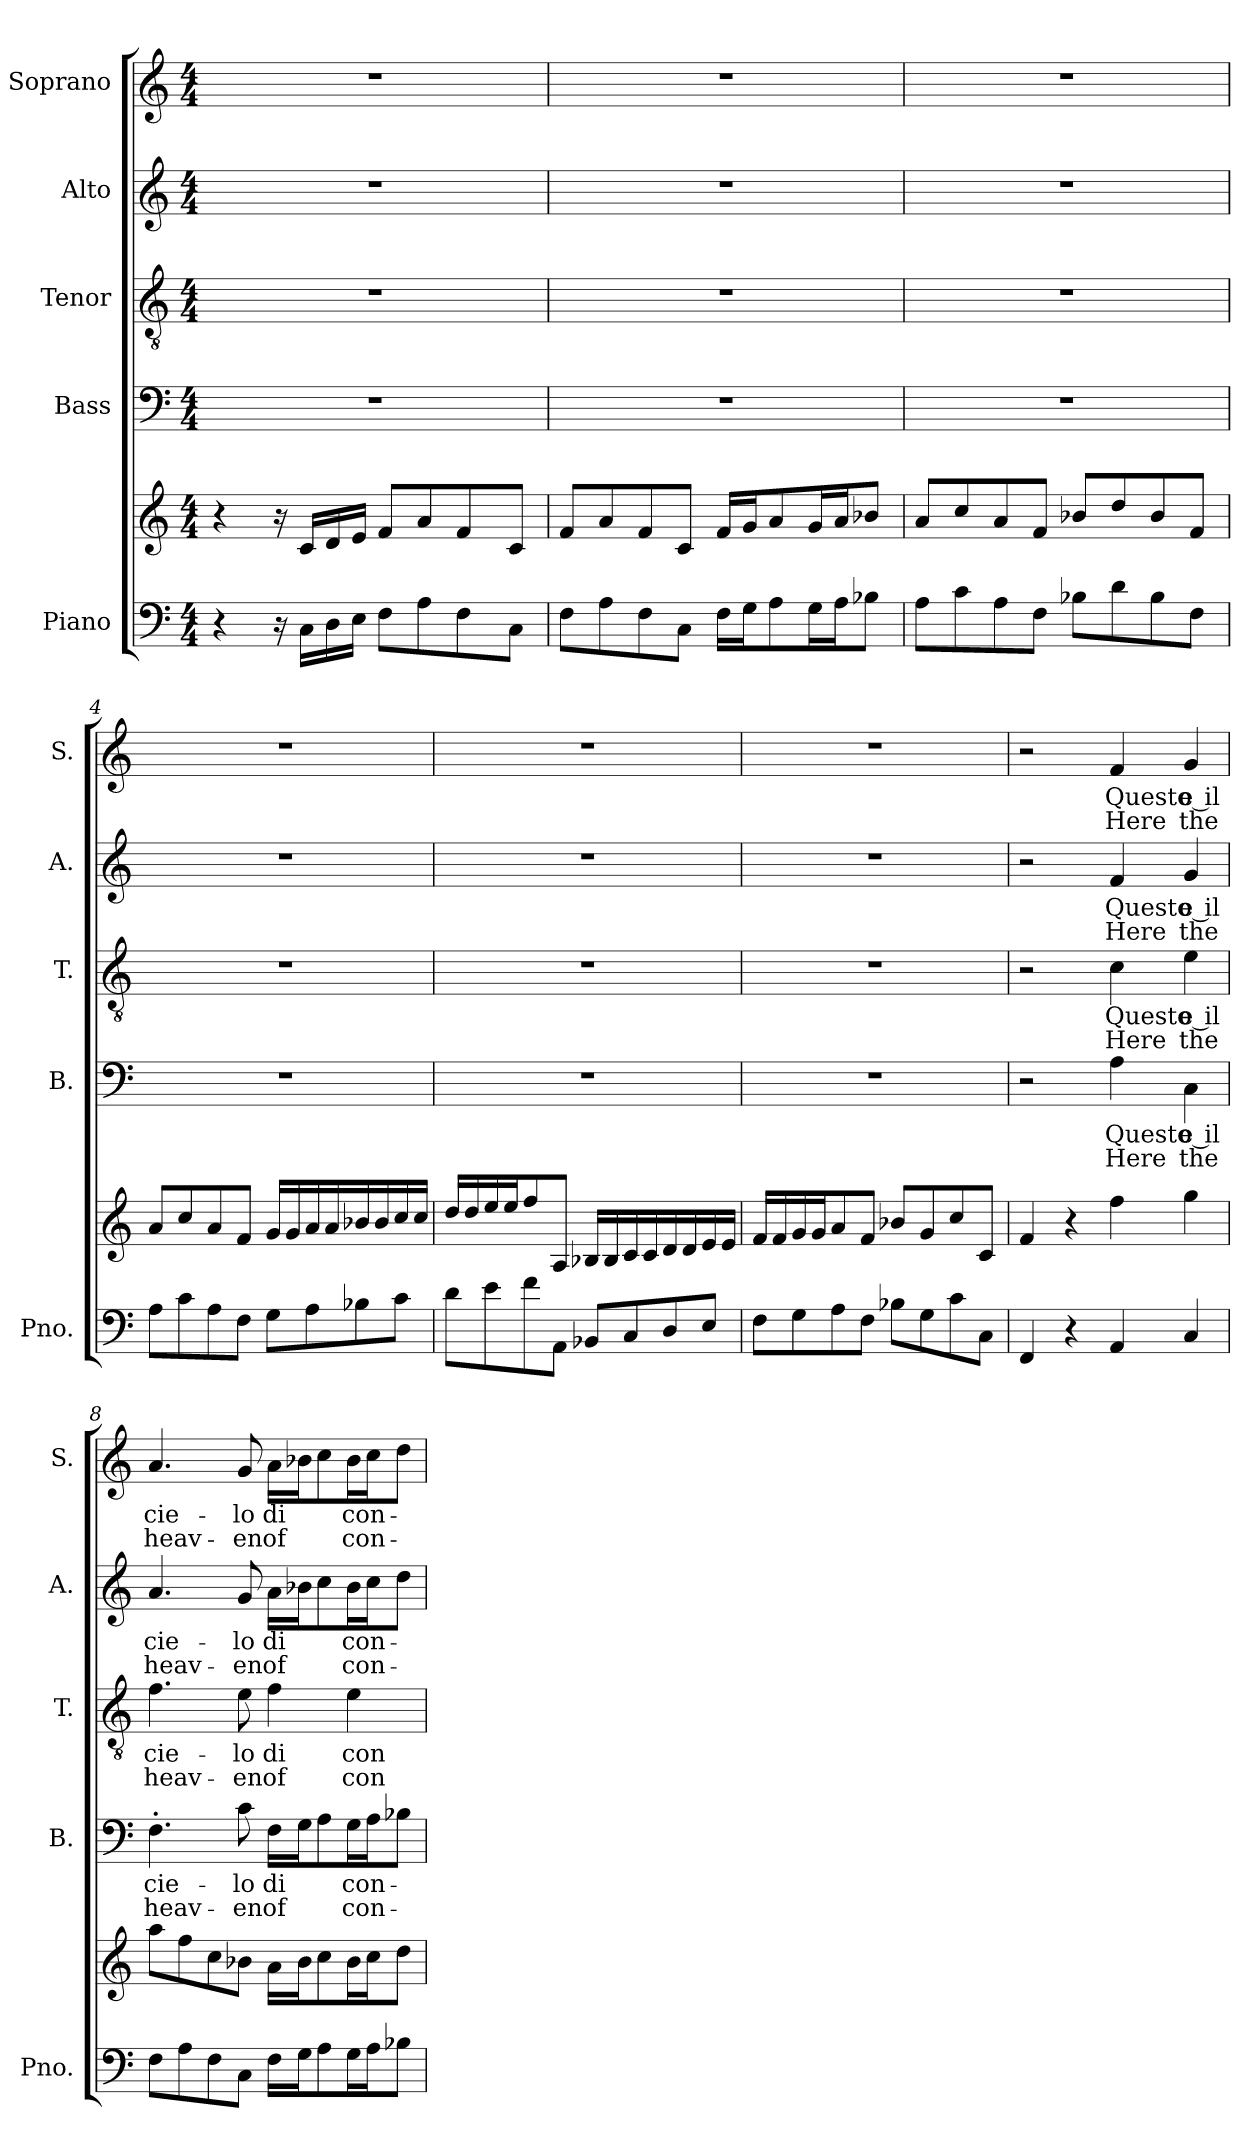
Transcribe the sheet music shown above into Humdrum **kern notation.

**kern	**kern	**kern	**text	**text	**kern	**text	**text	**kern	**text	**text	**kern	**text	**text
*part5	*part5	*part4	*part4	*part4	*part3	*part3	*part3	*part2	*part2	*part2	*part1	*part1	*part1
*staff6	*staff5	*staff4	*staff4	*staff4	*staff3	*staff3	*staff3	*staff2	*staff2	*staff2	*staff1	*staff1	*staff1
*I"Piano	*	*I"Bass	*	*	*I"Tenor	*	*	*I"Alto	*	*	*I"Soprano	*	*
*I'Pno.	*	*I'B.	*	*	*I'T.	*	*	*I'A.	*	*	*I'S.	*	*
*clefF4	*clefG2	*clefF4	*	*	*clefGv2	*	*	*clefG2	*	*	*clefG2	*	*
*k[]	*k[]	*k[]	*	*	*k[]	*	*	*k[]	*	*	*k[]	*	*
*M4/4	*M4/4	*M4/4	*	*	*M4/4	*	*	*M4/4	*	*	*M4/4	*	*
=1	=1	=1	=1	=1	=1	=1	=1	=1	=1	=1	=1	=1	=1
*	*	*	*	*	*	*	*	*	*	*	*^	*	*
4r	4r	1r	.	.	1r	.	.	1r	.	.	1r	4ryy	.	.
16r	16r	.	.	.	.	.	.	.	.	.	.	16ryy	.	.
*	*MM120	*	*	*	*	*	*	*	*	*	*MM120	*	*	*
16C\LL	16c/LL	.	.	.	.	.	.	.	.	.	.	2ryy	.	.
16D\	16d/	.	.	.	.	.	.	.	.	.	.	.	.	.
16E\JJ	16e/JJ	.	.	.	.	.	.	.	.	.	.	.	.	.
8F\L	8f/L	.	.	.	.	.	.	.	.	.	.	.	.	.
8A\	8a/	.	.	.	.	.	.	.	.	.	.	.	.	.
8F\	8f/	.	.	.	.	.	.	.	.	.	.	.	.	.
.	.	.	.	.	.	.	.	.	.	.	.	8.ryy	.	.
8C\J	8c/J	.	.	.	.	.	.	.	.	.	.	.	.	.
*	*	*	*	*	*	*	*	*	*	*	*v	*v	*	*
=2	=2	=2	=2	=2	=2	=2	=2	=2	=2	=2	=2	=2	=2
8F\L	8f/L	1r	.	.	1r	.	.	1r	.	.	1r	.	.
8A\	8a/	.	.	.	.	.	.	.	.	.	.	.	.
8F\	8f/	.	.	.	.	.	.	.	.	.	.	.	.
8C\J	8c/J	.	.	.	.	.	.	.	.	.	.	.	.
16F\LL	16f/LL	.	.	.	.	.	.	.	.	.	.	.	.
16G\J	16g/J	.	.	.	.	.	.	.	.	.	.	.	.
8A\	8a/	.	.	.	.	.	.	.	.	.	.	.	.
16G\L	16g/L	.	.	.	.	.	.	.	.	.	.	.	.
16A\J	16a/J	.	.	.	.	.	.	.	.	.	.	.	.
8B-X\J	8b-X/J	.	.	.	.	.	.	.	.	.	.	.	.
=3	=3	=3	=3	=3	=3	=3	=3	=3	=3	=3	=3	=3	=3
8A\L	8a/L	1r	.	.	1r	.	.	1r	.	.	1r	.	.
8c\	8cc/	.	.	.	.	.	.	.	.	.	.	.	.
8A\	8a/	.	.	.	.	.	.	.	.	.	.	.	.
8F\J	8f/J	.	.	.	.	.	.	.	.	.	.	.	.
8B-X\L	8b-X/L	.	.	.	.	.	.	.	.	.	.	.	.
8d\	8dd/	.	.	.	.	.	.	.	.	.	.	.	.
8B-\	8b-/	.	.	.	.	.	.	.	.	.	.	.	.
8F\J	8f/J	.	.	.	.	.	.	.	.	.	.	.	.
=4	=4	=4	=4	=4	=4	=4	=4	=4	=4	=4	=4	=4	=4
8A\L	8a/L	1r	.	.	1r	.	.	1r	.	.	1r	.	.
8c\	8cc/	.	.	.	.	.	.	.	.	.	.	.	.
8A\	8a/	.	.	.	.	.	.	.	.	.	.	.	.
8F\J	8f/J	.	.	.	.	.	.	.	.	.	.	.	.
8G\L	16g/LL	.	.	.	.	.	.	.	.	.	.	.	.
.	16g/	.	.	.	.	.	.	.	.	.	.	.	.
8A\	16a/	.	.	.	.	.	.	.	.	.	.	.	.
.	16a/	.	.	.	.	.	.	.	.	.	.	.	.
8B-X\	16b-X/	.	.	.	.	.	.	.	.	.	.	.	.
.	16b-/	.	.	.	.	.	.	.	.	.	.	.	.
8c\J	16cc/	.	.	.	.	.	.	.	.	.	.	.	.
.	16cc/JJ	.	.	.	.	.	.	.	.	.	.	.	.
!!LO:LB:g=z
=5	=5	=5	=5	=5	=5	=5	=5	=5	=5	=5	=5	=5	=5
8d\L	16dd/LL	1r	.	.	1r	.	.	1r	.	.	1r	.	.
.	16dd/	.	.	.	.	.	.	.	.	.	.	.	.
8e\	16ee/	.	.	.	.	.	.	.	.	.	.	.	.
.	16ee/J	.	.	.	.	.	.	.	.	.	.	.	.
8f\	8ff/	.	.	.	.	.	.	.	.	.	.	.	.
8AA\J	8A/J	.	.	.	.	.	.	.	.	.	.	.	.
8BB-X/L	16B-X/LL	.	.	.	.	.	.	.	.	.	.	.	.
.	16B-/	.	.	.	.	.	.	.	.	.	.	.	.
8C/	16c/	.	.	.	.	.	.	.	.	.	.	.	.
.	16c/	.	.	.	.	.	.	.	.	.	.	.	.
8D/	16d/	.	.	.	.	.	.	.	.	.	.	.	.
.	16d/	.	.	.	.	.	.	.	.	.	.	.	.
8E/J	16e/	.	.	.	.	.	.	.	.	.	.	.	.
.	16e/JJ	.	.	.	.	.	.	.	.	.	.	.	.
=6	=6	=6	=6	=6	=6	=6	=6	=6	=6	=6	=6	=6	=6
8F\L	16f/LL	1r	.	.	1r	.	.	1r	.	.	1r	.	.
.	16f/	.	.	.	.	.	.	.	.	.	.	.	.
8G\	16g/	.	.	.	.	.	.	.	.	.	.	.	.
.	16g/J	.	.	.	.	.	.	.	.	.	.	.	.
8A\	8a/	.	.	.	.	.	.	.	.	.	.	.	.
8F\J	8f/J	.	.	.	.	.	.	.	.	.	.	.	.
8B-X\L	8b-X/L	.	.	.	.	.	.	.	.	.	.	.	.
8G\	8g/	.	.	.	.	.	.	.	.	.	.	.	.
8c\	8cc/	.	.	.	.	.	.	.	.	.	.	.	.
8C\J	8c/J	.	.	.	.	.	.	.	.	.	.	.	.
=7	=7	=7	=7	=7	=7	=7	=7	=7	=7	=7	=7	=7	=7
4FF/	4f/	2r	.	.	2r	.	.	2r	.	.	2r	.	.
4r	4r	.	.	.	.	.	.	.	.	.	.	.	.
!	!	!	!LO:LY:b	!LO:LY:b	!	!LO:LY:b	!LO:LY:b	!	!LO:LY:b	!LO:LY:b	!	!LO:LY:b	!LO:LY:b
4AA/	4ff\	4A\	Questo	Here	4c\	Questo	Here	4f/	Questo	Here	4f/	Questo	Here
!	!	!	!LO:LY:b	!LO:LY:b	!	!LO:LY:b	!LO:LY:b	!	!LO:LY:b	!LO:LY:b	!	!LO:LY:b	!LO:LY:b
4C/	4gg\	4C\	e il	the	4e\	e il	the	4g/	e il	the	4g/	e il	the
=8	=8	=8	=8	=8	=8	=8	=8	=8	=8	=8	=8	=8	=8
!	!	!	!LO:LY:b	!LO:LY:b	!	!LO:LY:b	!LO:LY:b	!	!LO:LY:b	!LO:LY:b	!	!LO:LY:b	!LO:LY:b
8F\L	8aa\L	4.F'\	cie-	heav-	4.f\	cie-	heav-	4.a/	cie-	heav-	4.a/	cie-	heav-
8A\	8ff\	.	.	.	.	.	.	.	.	.	.	.	.
8F\	8cc\	.	.	.	.	.	.	.	.	.	.	.	.
!	!	!	!LO:LY:b	!LO:LY:b	!	!LO:LY:b	!LO:LY:b	!	!LO:LY:b	!LO:LY:b	!	!LO:LY:b	!LO:LY:b
8C\J	8b-X\J	8c\	-lo	-en	8e\	-lo	-en	8g/	-lo	-en	8g/	-lo	-en
!	!	!	!LO:LY:b	!LO:LY:b	!	!LO:LY:b	!LO:LY:b	!	!LO:LY:b	!LO:LY:b	!	!LO:LY:b	!LO:LY:b
16F\LL	16a\LL	16F\LL	di	of	4f\	di	of	16a\LL	di	of	16a\LL	di	of
16G\J	16b-\J	16G\J	.	.	.	.	.	16b-X\J	.	.	16b-X\J	.	.
8A\	8cc\	8A\	.	.	.	.	.	8cc\	.	.	8cc\	.	.
!	!	!	!LO:LY:b	!LO:LY:b	!	!LO:LY:b	!LO:LY:b	!	!LO:LY:b	!LO:LY:b	!	!LO:LY:b	!LO:LY:b
16G\L	16b-\L	16G\L	con-	con-	4e\	con-	con-	16b-\L	con-	con-	16b-\L	con-	con-
16A\J	16cc\J	16A\J	.	.	.	.	.	16cc\J	.	.	16cc\J	.	.
8B-X\J	8dd\J	8B-X\J	.	.	.	.	.	8dd\J	.	.	8dd\J	.	.
=	=	=	=	=	=	=	=	=	=	=	=	=	=
*-	*-	*-	*-	*-	*-	*-	*-	*-	*-	*-	*-	*-	*-
